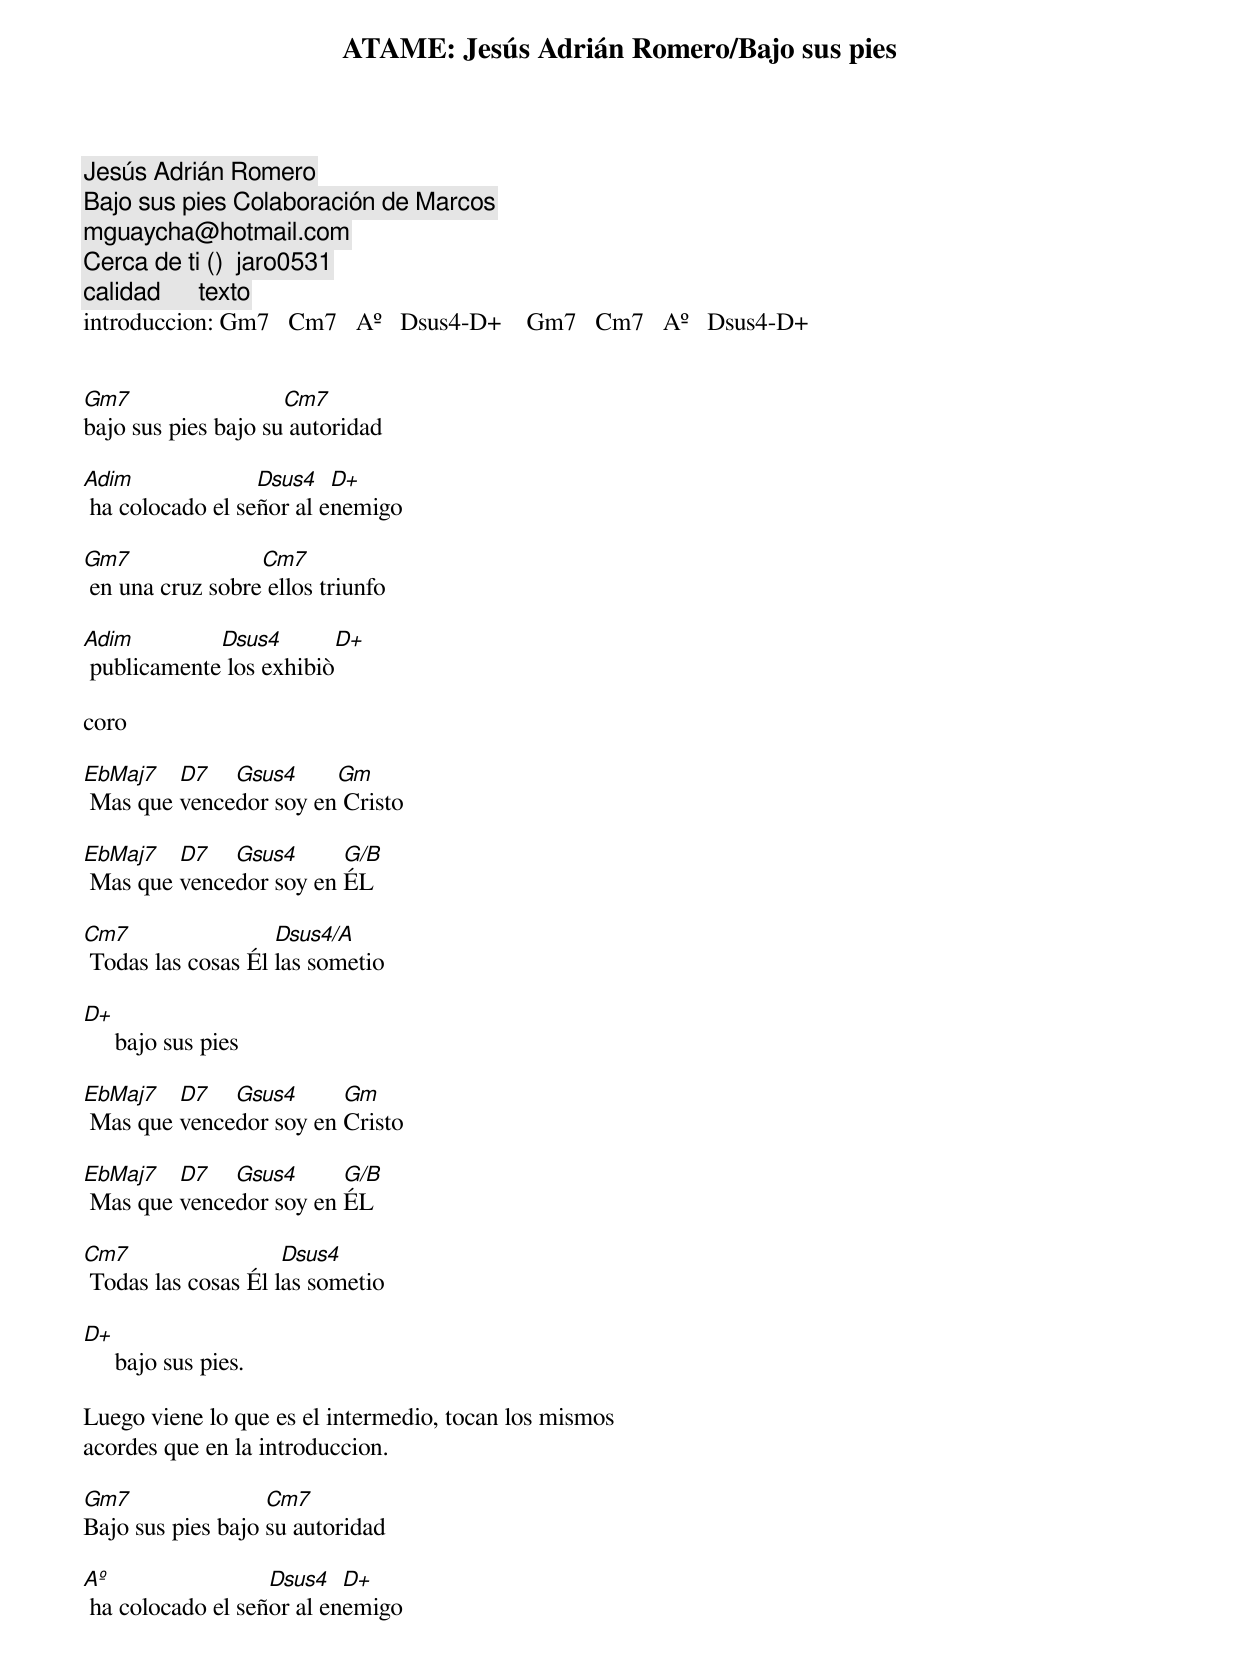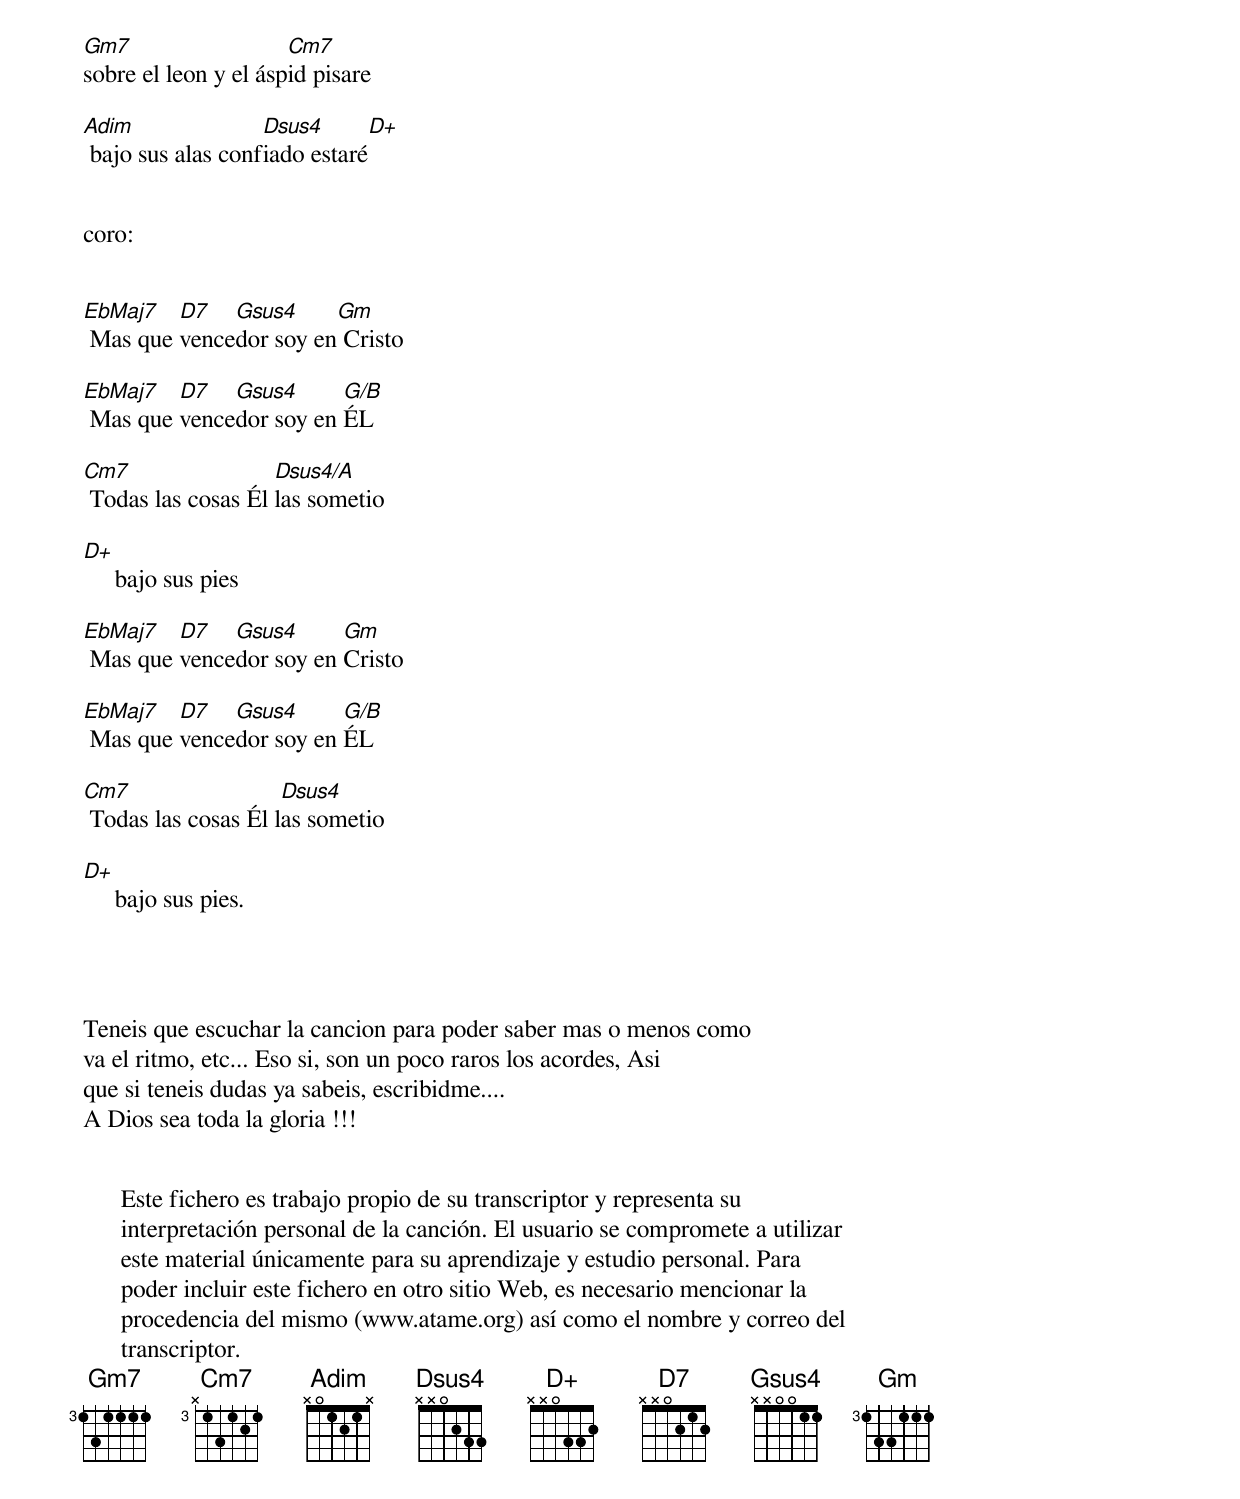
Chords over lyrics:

ATAME: Jesús Adrián Romero/Bajo sus pies

      Jesús Adrián Romero
      Bajo sus pies Colaboración de Marcos
      mguaycha@hotmail.com
      Cerca de ti ()  jaro0531
      calidad      texto
introduccion: Gm7   Cm7   Aº   Dsus4-D+    Gm7   Cm7   Aº   Dsus4-D+


Gm7                  Cm7
bajo sus pies bajo su autoridad

Adim              Dsus4   D+
 ha colocado el señor al enemigo

Gm7               Cm7
 en una cruz sobre ellos triunfo

Adim         Dsus4           D+
 publicamente los exhibiò

coro

EbMaj7   D7   Gsus4     Gm
 Mas que vencedor soy en Cristo

EbMaj7   D7   Gsus4      G/B
 Mas que vencedor soy en ÉL

Cm7                 Dsus4/A
 Todas las cosas Él las sometio

D+
     bajo sus pies

EbMaj7   D7   Gsus4      Gm
 Mas que vencedor soy en Cristo

EbMaj7   D7   Gsus4      G/B
 Mas que vencedor soy en ÉL

Cm7                  Dsus4
 Todas las cosas Él las sometio

D+
     bajo sus pies.

Luego viene lo que es el intermedio, tocan los mismos
acordes que en la introduccion.

Gm7                Cm7
Bajo sus pies bajo su autoridad

Aº                 Dsus4   D+
 ha colocado el señor al enemigo

Gm7                   Cm7
sobre el leon y el áspid pisare

Adim               Dsus4           D+
 bajo sus alas confiado estaré


coro:


EbMaj7   D7   Gsus4     Gm
 Mas que vencedor soy en Cristo

EbMaj7   D7   Gsus4      G/B
 Mas que vencedor soy en ÉL

Cm7                 Dsus4/A
 Todas las cosas Él las sometio

D+
     bajo sus pies

EbMaj7   D7   Gsus4      Gm
 Mas que vencedor soy en Cristo

EbMaj7   D7   Gsus4      G/B
 Mas que vencedor soy en ÉL

Cm7                  Dsus4
 Todas las cosas Él las sometio

D+
     bajo sus pies.




Teneis que escuchar la cancion para poder saber mas o menos como
va el ritmo, etc... Eso si, son un poco raros los acordes, Asi
que si teneis dudas ya sabeis, escribidme....
A Dios sea toda la gloria !!!


      Este fichero es trabajo propio de su transcriptor y representa su
      interpretación personal de la canción. El usuario se compromete a utilizar
      este material únicamente para su aprendizaje y estudio personal. Para
      poder incluir este fichero en otro sitio Web, es necesario mencionar la
      procedencia del mismo (www.atame.org) así como el nombre y correo del
      transcriptor.
